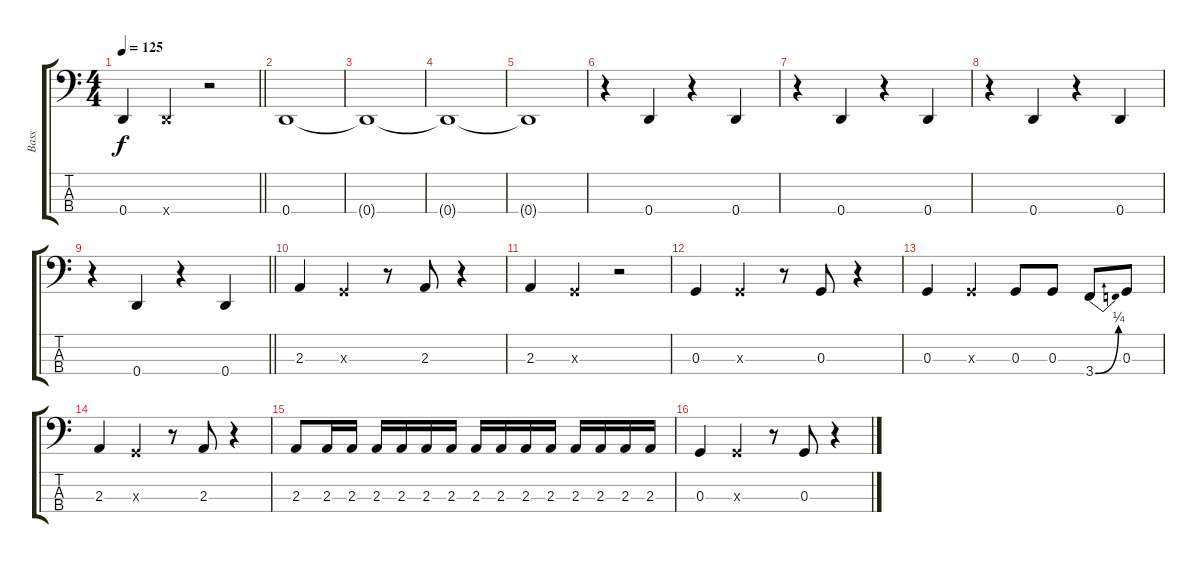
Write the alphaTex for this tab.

\track ("Bass" "Bass") {instrument electricbassfinger}
\staff {score tabs}
\tuning (F2 C2 G1 D1) {hide}
\ts (4 4)
\tempo 125
\clef f4
\barLineRight lightlight
\ks c
0.4.4{dy f} 0.4{x}.4 r.2 |
0.4.1 |
0.4{t}.1 |
0.4{t}.1 |
0.4{t}.1 |
r.4 0.4.4 r.4 0.4.4 |
r.4 0.4.4 r.4 0.4.4 |
r.4 0.4.4 r.4 0.4.4 |
\barLineRight lightlight
r.4 0.4.4 r.4 0.4.4 |
2.3.4 0.3{x}.4 r.8 2.3.8 r.4 |
2.3.4 0.3{x}.4 r.2 |
0.3.4 0.3{x}.4 r.8 0.3.8 r.4 |
0.3.4 0.3{x}.4 0.3.8 0.3.8 3.4{be (bend 0 0 60 1)}.8 0.3.8 |
2.3.4 0.3{x}.4 r.8 2.3.8 r.4 |
2.3.8 2.3.16 2.3.16 2.3.16 2.3.16 2.3.16 2.3.16 2.3.16 2.3.16 2.3.16 2.3.16 2.3.16 2.3.16 2.3.16 2.3.16 |
0.3.4 0.3{x}.4 r.8 0.3.8 r.4
